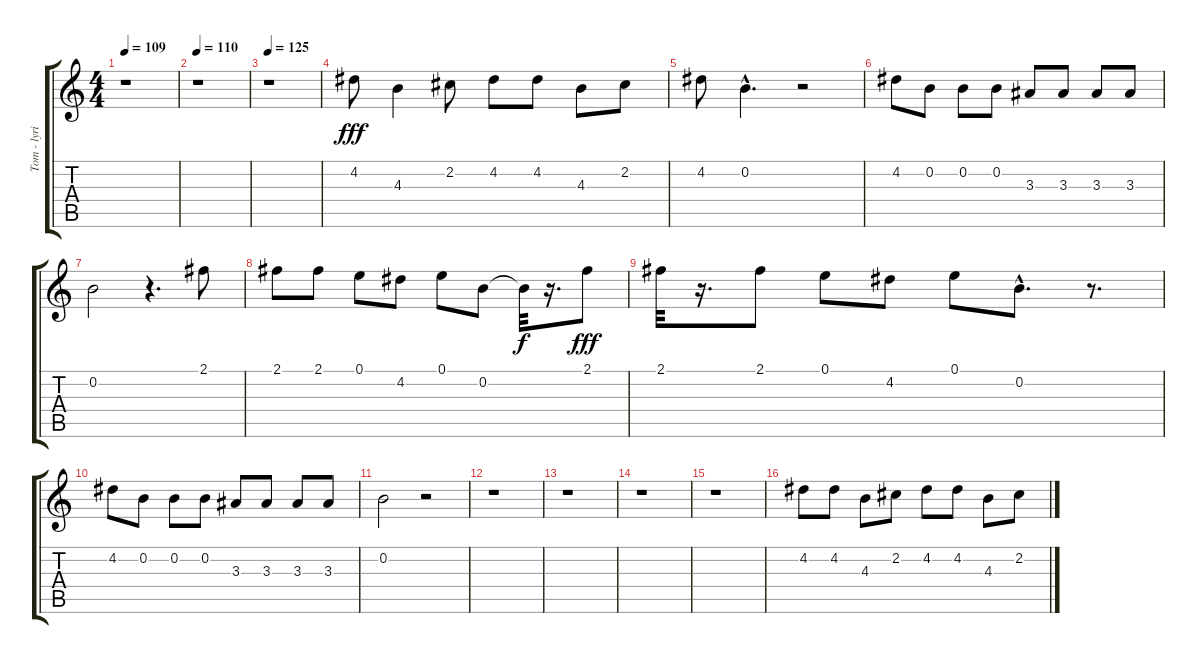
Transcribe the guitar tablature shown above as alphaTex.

\track ("Tom - lyrics" "Tom - lyri") {instrument distortionguitar}
\staff {score tabs}
\tuning (E4 B3 G3 D3 A2 E2) {hide}
\ts (4 4)
\tempo 109
\clef g2
\ks c
r.1{dy fff instrument distortionguitar} |
\tempo 110
r.1 |
\tempo 125
r.1 |
4.2.8 4.3.4 2.2.8 4.2.8 4.2.8 4.3.8 2.2.8 |
4.2.8 0.2{hac}.4{d} r.2 |
4.2.8 0.2.8 0.2.8 0.2.8 3.3.8 3.3.8 3.3.8 3.3.8 |
0.2.2 r.4{d} 2.1.8 |
2.1.8 2.1.8 0.1.8 4.2.8 0.1.8 0.2.8 0.2{t}.32{dy f} r.16{d} 2.1.8{dy fff} |
2.1.32 r.16{d} 2.1.8 0.1.8 4.2.8 0.1.8 0.2{hac}.8{d} r.8{d} |
4.2.8 0.2.8 0.2.8 0.2.8 3.3.8 3.3.8 3.3.8 3.3.8 |
0.2.2 r.2 |
r.1 |
r.1 |
r.1 |
r.1 |
4.2.8 4.2.8 4.3.8 2.2.8 4.2.8 4.2.8 4.3.8 2.2.8
